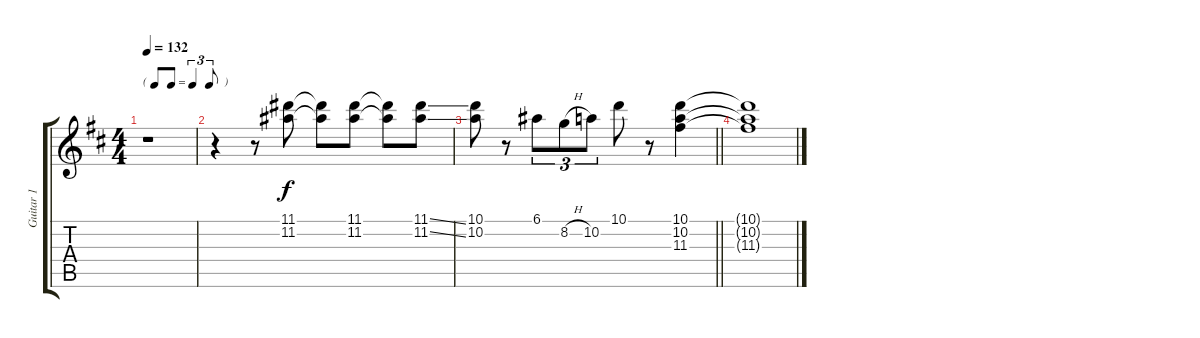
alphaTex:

\track ("Guitar 1" "Guitar 1") {instrument acousticguitarsteel}
\staff {score tabs}
\tuning (E4 B3 G3 D3 A2 E2) {hide}
\ts (4 4)
\tf triplet8th
\tempo 132
\clef g2
\ks d
r.1{dy f} |
r.4 r.8 (11.1 11.2).8 (11.1{t} 11.2{t}).8 (11.1 11.2).8 (11.1{t} 11.2{t}).8 (11.1{ss} 11.2{ss}).8 |
\barLineRight lightlight
(10.1 10.2).8 r.8 6.1.8{tu (3 2)} 8.2{h}.8{tu (3 2)} 10.2.8{tu (3 2)} 10.1.8 r.8 (10.1 10.2 11.3).4 |
(10.1{t} 10.2{t} 11.3{t}).1
